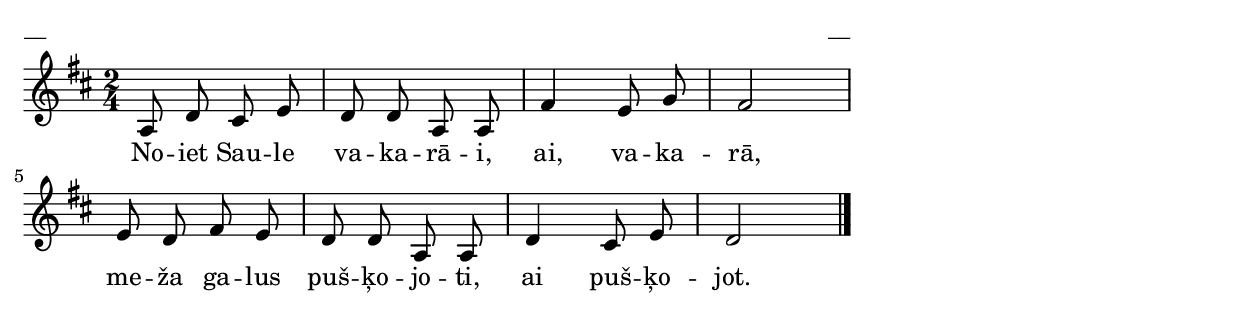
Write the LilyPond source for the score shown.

\version "2.13.16"
%\header {
%    title = "Noiet saule vakarāi",AA lapas, Saule
%}
\paper {
line-width = 14\cm
left-margin = 0.4\cm
between-system-padding = 0.1\cm
between-system-space = 0.1\cm
}
\layout {
indent = #0
ragged-last = ##f
}

voiceA = \relative c' {
\clef "treble"
\key d \major
\time 2/4
a8 d cis e |
d8 d a a |
fis'4 e8 g |
fis2 |
e8 d fis e |
d8 d a a |
d4 cis8 e |
d2
\bar "|."
} 

lyricA = \lyricmode {
No -- iet Sau -- le va -- ka -- rā -- i,
 ai, va -- ka -- rā, me -- ža ga -- lus puš -- ķo -- jo -- ti, ai puš -- ķo -- jot.
} 

fullScore = <<
\new Staff {
<<
\new Voice = "voiceA" { \oneVoice \autoBeamOff \voiceA }
\lyricsto "voiceA" \new Lyrics \lyricA
>>
}
>>

\score {
\fullScore
\header { piece = "__" opus = "__" }
}
\markup { \with-color #(x11-color 'white) \sans \smaller "__" }
\score {
\unfoldRepeats
\fullScore
\midi {
\context { \Staff \remove "Staff_performer" }
\context { \Voice \consists "Staff_performer" }
}
}


